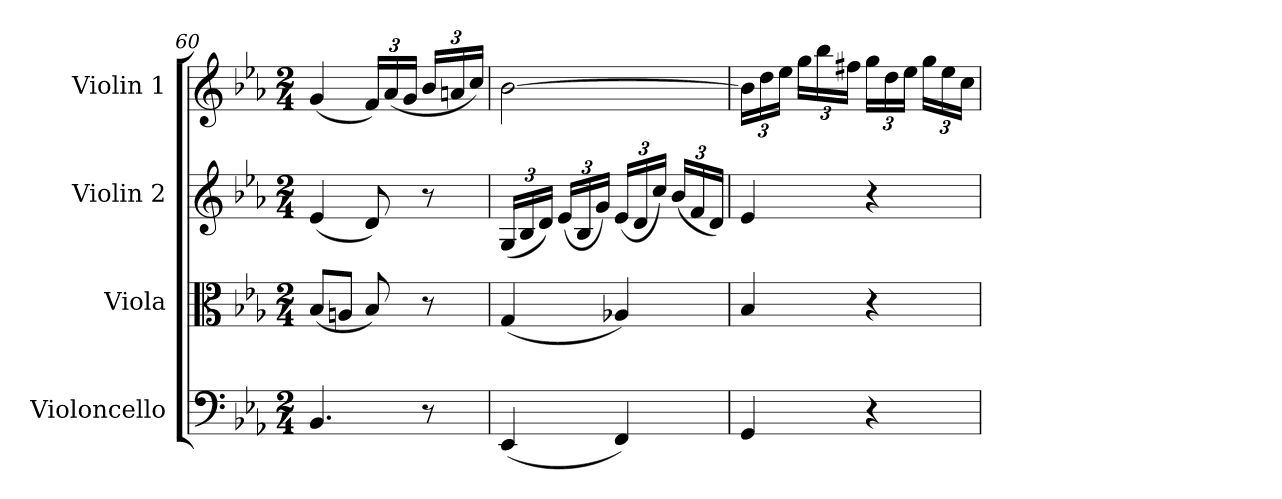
**kern	**kern	**kern	**kern
*part4	*part3	*part2	*part1
*staff4	*staff3	*staff2	*staff1
*I"Violoncello	*I"Viola	*I"Violin 2	*I"Violin 1
*I'Vc	*I'Vla	*I'Vln	*I'Vln
!!LO:LB:g=z
*clefF4	*clefC3	*clefG2	*clefG2
*k[b-e-a-]	*k[b-e-a-]	*k[b-e-a-]	*k[b-e-a-]
*M2/4	*M2/4	*M2/4	*M2/4
=60	=60	=60	=60
4.BB-/	(8B-/L	(4e-/	(4g/
.	8An/J	.	.
*	*	*	*Xbrackettup
.	8B-/)	8d/)	24f/LL)
.	.	.	(24a-/
.	.	.	24g/JJ
8r	8r	8r	24b-/LL
.	.	.	24an/
.	.	.	24cc/JJ)
!!LO:PB:g=z
=61	=61	=61	=61
*	*	*Xbrackettup	*
(4EE-/	(4G/	(24G/LL	[2b-\
.	.	24B-/	.
.	.	24d/JJ)	.
.	.	(24e-/LL	.
.	.	24B-/	.
.	.	24g/JJ)	.
*	*	*brackettup	*
4FF/)	4A-X/)	(24e-/LL	.
.	.	24d/	.
.	.	24cc/JJ)	.
.	.	(24b-/LL	.
.	.	24f/	.
.	.	24d/JJ)	.
=62	=62	=62	=62
4GG/	4B-/	4e-/	24b-\LL]
.	.	.	24dd\
.	.	.	24ee-\JJ
.	.	.	24gg\LL
.	.	.	24bb-\
.	.	.	24ff#X\JJ
*	*	*	*brackettup
4r	4r	4r	24gg\LL
.	.	.	24dd\
.	.	.	24ee-\JJ
.	.	.	24gg\LL
.	.	.	24ee-\
.	.	.	24cc\JJ
=	=	=	=
*-	*-	*-	*-
